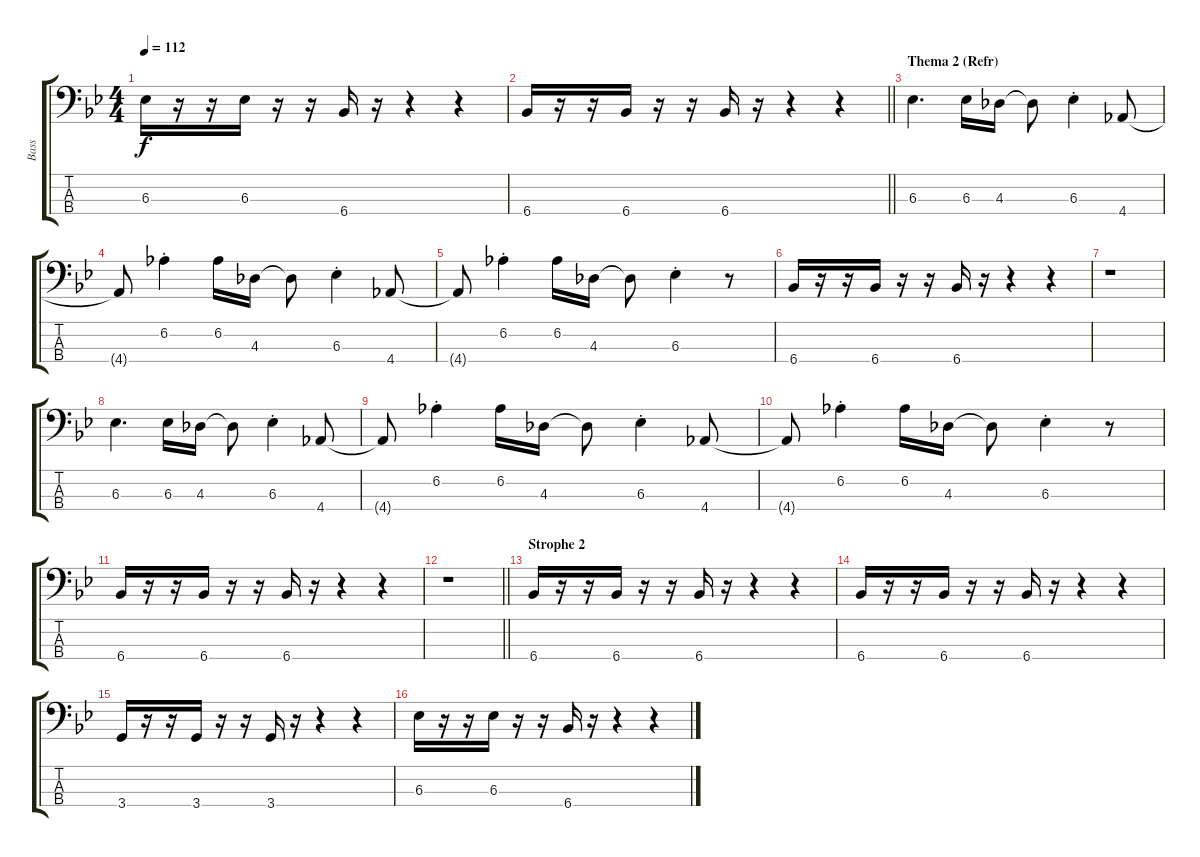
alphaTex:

\track ("Bass" "Bass") {instrument electricbassfinger}
\staff {score tabs}
\tuning (G2 D2 A1 E1) {hide}
\ts (4 4)
\tempo 112
\clef f4
\ks bb
6.3.16{dy f} r.16 r.16 6.3.16 r.16 r.16 6.4.16 r.16 r.4 r.4 |
\barLineRight lightlight
6.4.16 r.16 r.16 6.4.16 r.16 r.16 6.4.16 r.16 r.4 r.4 |
\section ("" "Thema 2 (Refr)")
6.3.4{d} 6.3.16 4.3.16 4.3{t}.8 6.3{st}.4 4.4.8 |
4.4{t}.8 6.2{st}.4 6.2.16 4.3.16 4.3{t}.8 6.3{st}.4 4.4.8 |
4.4{t}.8 6.2{st}.4 6.2.16 4.3.16 4.3{t}.8 6.3{st}.4 r.8 |
6.4.16 r.16 r.16 6.4.16 r.16 r.16 6.4.16 r.16 r.4 r.4 |
r.1 |
6.3.4{d} 6.3.16 4.3.16 4.3{t}.8 6.3{st}.4 4.4.8 |
4.4{t}.8 6.2{st}.4 6.2.16 4.3.16 4.3{t}.8 6.3{st}.4 4.4.8 |
4.4{t}.8 6.2{st}.4 6.2.16 4.3.16 4.3{t}.8 6.3{st}.4 r.8 |
6.4.16 r.16 r.16 6.4.16 r.16 r.16 6.4.16 r.16 r.4 r.4 |
\barLineRight lightlight
r.1 |
\section ("" "Strophe 2")
6.4.16 r.16 r.16 6.4.16 r.16 r.16 6.4.16 r.16 r.4 r.4 |
6.4.16 r.16 r.16 6.4.16 r.16 r.16 6.4.16 r.16 r.4 r.4 |
3.4.16 r.16 r.16 3.4.16 r.16 r.16 3.4.16 r.16 r.4 r.4 |
6.3.16 r.16 r.16 6.3.16 r.16 r.16 6.4.16 r.16 r.4 r.4
